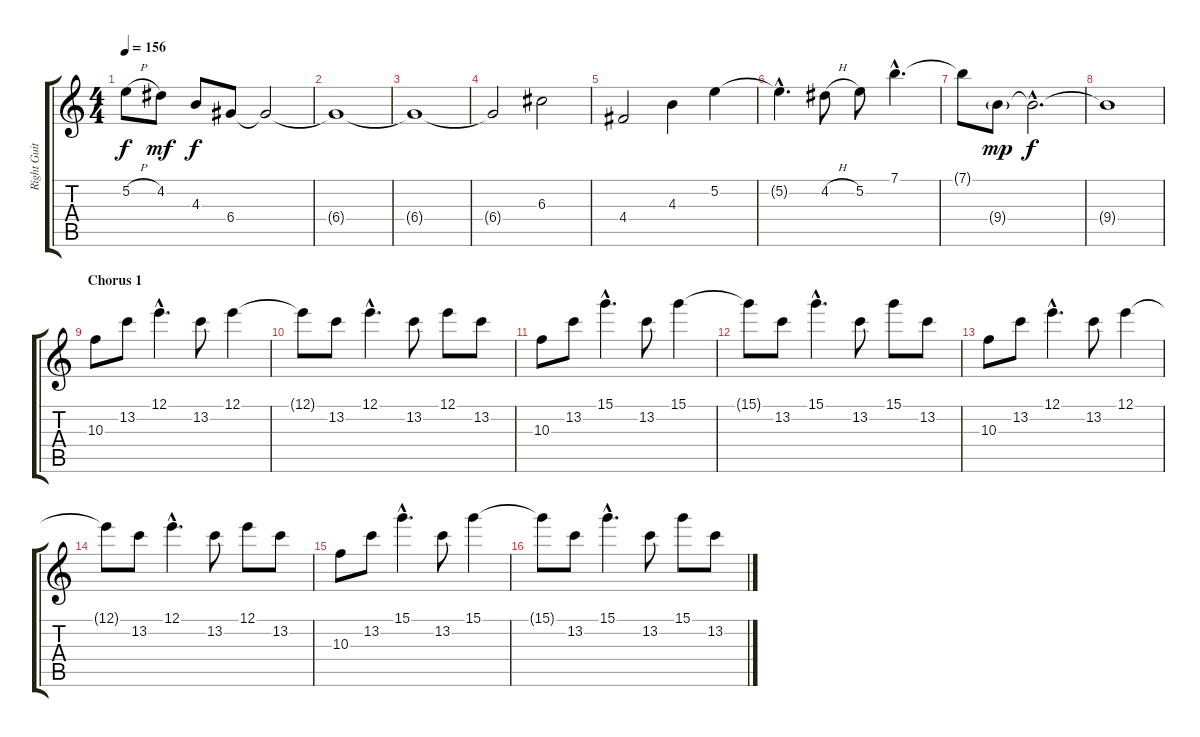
\track ("Right Guitar (lead)" "Right Guit") {instrument distortionguitar}
\staff {score tabs}
\tuning (E4 B3 G3 D3 A2 D2) {hide}
\ts (4 4)
\tempo 156
\clef g2
\ks c
5.2{h}.8{dy f} 4.2.8{dy mf} 4.3.8{dy f} 6.4.8 6.4{t}.2 |
6.4{t}.1 |
6.4{t}.1 |
6.4{t}.2 6.3.2 |
4.4.2 4.3.4 5.2.4 |
5.2{hac t}.4{d} 4.2{h}.8 5.2.8 7.1{hac}.4{d} |
7.1{t}.8 9.4{g}.8{dy mp} 9.4{hac t}.2{d dy f} |
9.4{t}.1 |
\section ("" "Chorus 1")
10.3.8 13.2.8 12.1{hac}.4{d} 13.2.8 12.1.4 |
12.1{t}.8 13.2.8 12.1{hac}.4{d} 13.2.8 12.1.8 13.2.8 |
10.3.8 13.2.8 15.1{hac}.4{d} 13.2.8 15.1.4 |
15.1{t}.8 13.2.8 15.1{hac}.4{d} 13.2.8 15.1.8 13.2.8 |
10.3.8 13.2.8 12.1{hac}.4{d} 13.2.8 12.1.4 |
12.1{t}.8 13.2.8 12.1{hac}.4{d} 13.2.8 12.1.8 13.2.8 |
10.3.8 13.2.8 15.1{hac}.4{d} 13.2.8 15.1.4 |
15.1{t}.8 13.2.8 15.1{hac}.4{d} 13.2.8 15.1.8 13.2.8
